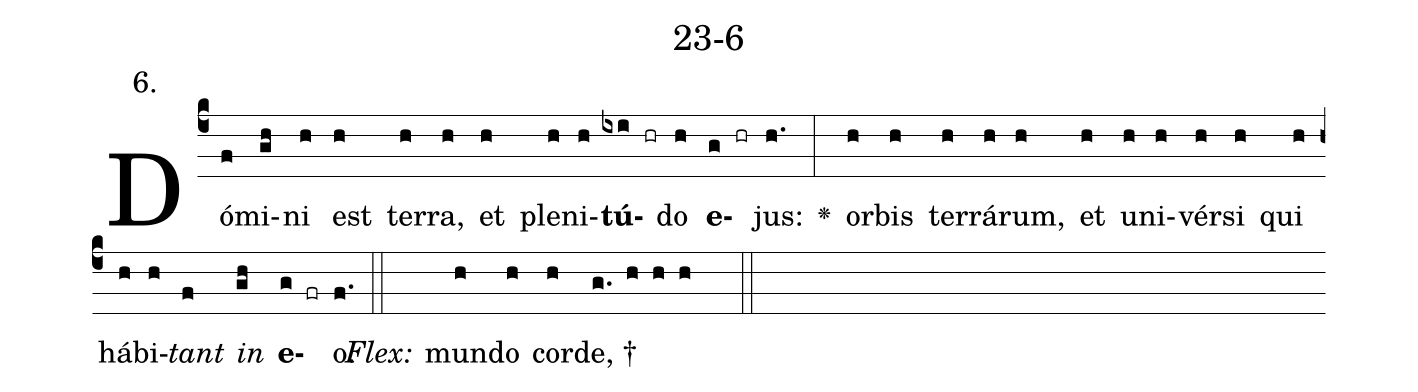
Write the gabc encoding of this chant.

name: 23-6;
annotation: 6.;
%%
(c4)Dó(f)mi(gh)ni(h) est(h) ter(h)ra,(h) et(h) ple(h)ni(h)<b>tú</b>(ixi hr)do(h) <b>e</b>(g hr)jus:(h.) <v>\greheightstar</v>(:) or(h)bis(h) ter(h)rá(h)rum,(h) et(h) u(h)ni(h)vér(h)si(h) qui(h) há(h)bi(h)<i>tant</i>(f) <i>in</i>(gh) <b>e</b>(g fr)o.(f.) (::)
<i>Flex:</i>()  mun(h)do(h) cor(h)de, †(g. h h h  ::)

%E(h) u(h) o(f) u(gh) a(g) e.(f.) (::)
